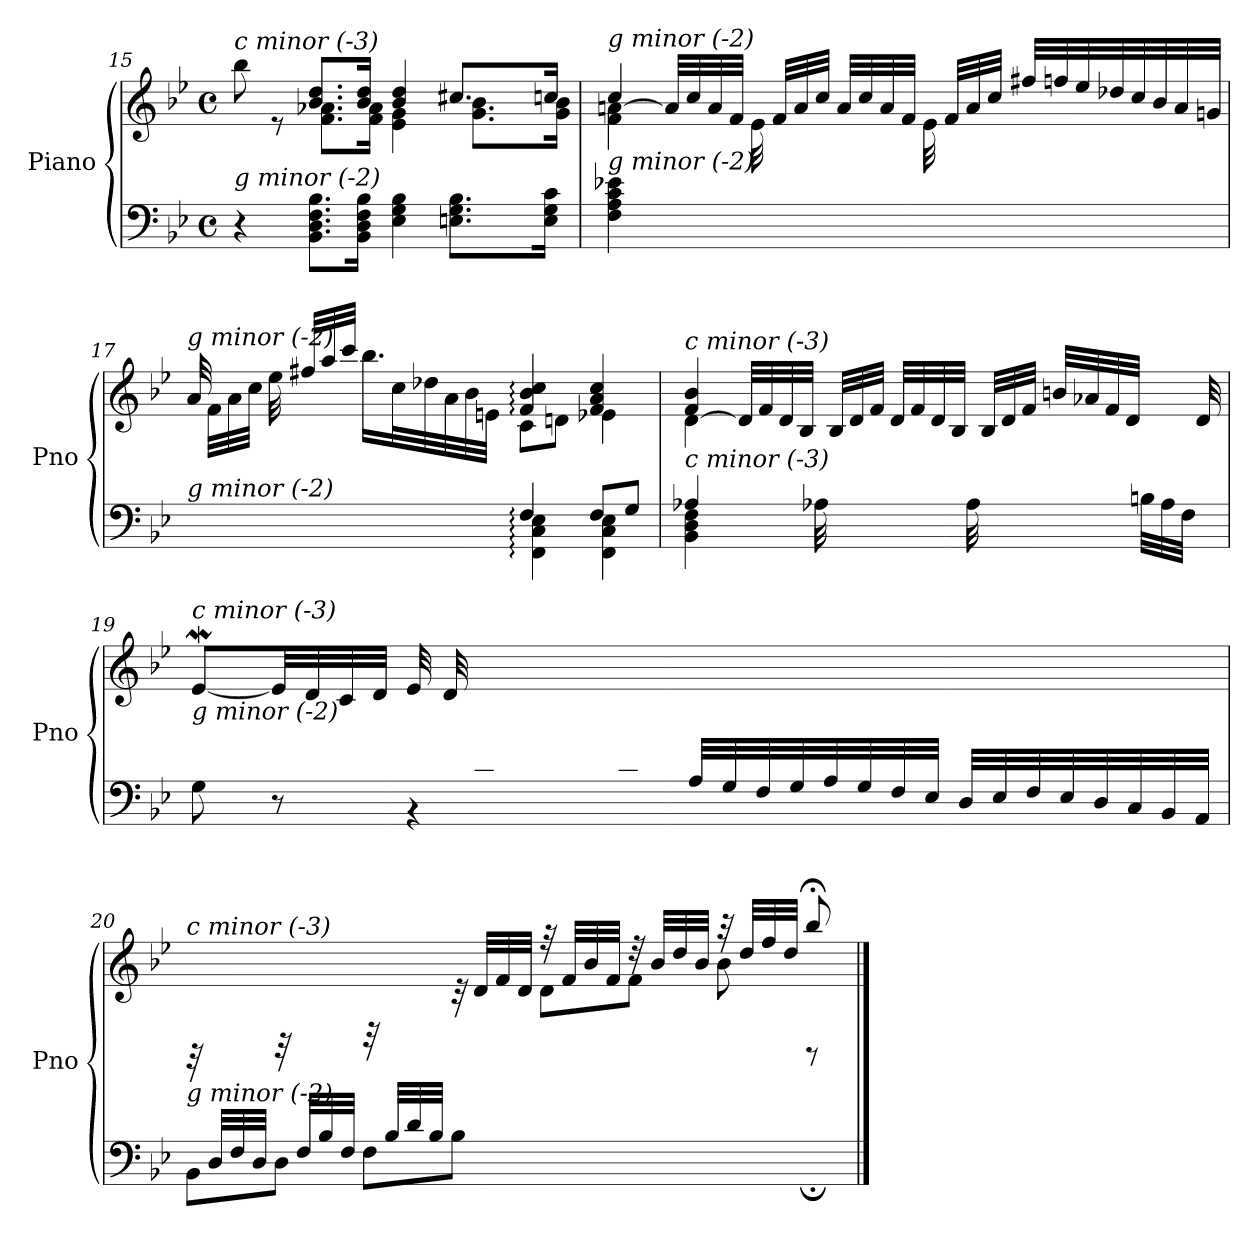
**kern	**kern
*part1	*part1
*staff2	*staff1
*I"Piano	*
*I'Pno	*
*clefF4	*clefG2
*k[b-e-]	*k[b-e-]
*M4/4	*M4/4
*met(c)	*met(c)
=15	=15
*^	*^
!	!	!LO:TX:i:t=c minor (-3)	!
!LO:TX:i:t=g minor (-2)	!	!	!
4ryy	4r	8bb-\	4ryy
.	.	8re	.
2.ryy	8.BB-\ 8.D\ 8.F\ 8.B-\L	8.b-/ 8.dd/L	8.f\ 8.a-X\L
.	16BB-\ 16D\ 16F\ 16B-\Jk	16b-/ 16dd/Jk	16f\ 16a-\Jk
.	4E-\ 4G\ 4B-\	4b-/ 4dd/	4e-\ 4g\
.	8.En\ 8.G\ 8.B-\L	8.cc#Xi/L	8.g\ 8.b-\L
.	16E\ 16G\ 16c\Jk	16cc/Jk	16g\ 16b-\Jk
!!LO:PB:g=z
=16	=16	=16	=16
*	*	*	*^
!	!	!LO:TX:i:t=g minor (-2)	!	!
!LO:TX:i:t=g minor (-2)	!	!	!	!
4ryy	4F\ 4A\ 4c\ 4e-X\	4f\ [4an\	4cc/	4.ryy
2.ryy	8ryy	32a/LLL]	2.ryy	.
.	.	32cc/	.	.
.	.	32a/	.	.
.	.	32f/JJJ	.	.
.	32ryy	32ryy	.	32e-\
.	32ryy	32f/LLL	.	8..ryy
.	16ryy	32a/	.	.
.	.	32cc/JJJ	.	.
.	8ryy	32a/LLL	.	.
.	.	32cc/	.	.
.	.	32a/	.	.
.	.	32f/JJJ	.	.
.	32ryy	32ryy	.	32e-\
.	32ryy	32f/LLL	.	4ryy
.	16ryy	32a/	.	.
.	.	32cc/JJJ	.	.
.	4ryy	32ff#Xi/LLL	.	.
.	.	32ff/	.	.
.	.	32ee-/	.	.
.	.	32dd-Xj/	.	.
.	.	32cc/	.	.
.	.	32b-/	.	16.ryy
.	.	32a/	.	.
.	.	32gn/JJJ	.	.
=17	=17	=17	=17	=17
*	*^	*	*	*^
!	!	!	!LO:TX:i:t=g minor (-2)	!	!	!
!LO:TX:i:t=g minor (-2)	!	!	!	!	!	!
2ryy	32ryy	2ryy	32a/	2ryy	32ryy	2ryy
.	8ryy	.	32ryy	.	32f\LLL	.
.	.	.	32ryy	.	32a\	.
.	.	.	32ryy	.	32cc\JJJ	.
.	.	.	32ryy	.	32ee-\	.
.	32ryy	.	32ff#Xi/LLL	.	16.ryy	.
.	16ryy	.	32aa/	.	.	.
.	.	.	32ccc/JJJ	.	.	.
.	4ryy	.	4ryy	.	16.bb-\LL	.
.	.	.	.	.	32cc\L	.
.	.	.	.	.	32dd-X\	.
.	.	.	.	.	32a\	.
.	.	.	.	.	32b-\	.
.	.	.	.	.	32en\JJJ	.
2ryy	4F:/	4FF\: 4C\: 4E-\:	4f/: 4b-/: 4cc/:	8c\L	2ryy	2ryy
.	.	.	.	8dn\J	.	.
.	8F/L	4FF\ 4C\ 4E-\	4f/ 4a/ 4cc/	4e-X\	.	.
.	8G/J	.	.	.	.	.
*	*	*	*	*	*v	*v
!!LO:LB:g=z
=18	=18	=18	=18	=18	=18
!	!	!	!LO:TX:i:t=c minor (-3)	!	!
!LO:TX:i:t=c minor (-3)	!	!	!	!	!
4ryy	4A-X/	4BB-\ 4D\ 4F\	[4d\	4f/ 4b-/	4ryy
2.ryy	8ryy	2.ryy	32d/LLL]	2.ryy	2.ryy
.	.	.	32f/	.	.
.	.	.	32d/	.	.
.	.	.	32B-/JJJ	.	.
.	32A-X\	.	32ryy	.	.
.	32ryy	.	32B-/LLL	.	.
.	16ryy	.	32d/	.	.
.	.	.	32f/JJJ	.	.
.	8ryy	.	32d/LLL	.	.
.	.	.	32f/	.	.
.	.	.	32d/	.	.
.	.	.	32B-/JJJ	.	.
.	32A-\	.	32ryy	.	.
.	32ryy	.	32B-/LLL	.	.
.	16ryy	.	32d/	.	.
.	.	.	32f/JJJ	.	.
.	8ryy	.	32bni/LLL	.	.
.	.	.	32a-X/	.	.
.	.	.	32f/	.	.
.	.	.	32d/JJJ	.	.
.	32Bni\LLL	.	32ryy	.	.
.	32A-\	.	32ryy	.	.
.	32F\JJJ	.	32ryy	.	.
.	32ryy	.	32d/	.	.
*	*v	*v	*	*	*
*	*	*v	*v	*v
=19	=19	=19
!	!	!LO:TX:i:t=c minor (-3)
!LO:TX:i:t=g minor (-2)	!	!
4ryy	8G\	[8e-w/L
.	8r	32e-/LL]
.	.	32d/
.	.	32c/
.	.	32d/JJJ
16ryy	4r	32e-/LLL
.	.	32d/
32c/	.	8.ryy
32B-/	.	.
32An/	.	.
32B-/	.	.
32c/	.	.
32B-/JJJ	.	.
2ryy	32A/LLL	2ryy
.	32G/	.
.	32F/	.
.	32G/	.
.	32A/	.
.	32G/	.
.	32F/	.
.	32E-/JJJ	.
.	32D/LLL	.
.	32E-/	.
.	32F/	.
.	32E-/	.
.	32D/	.
.	32C/	.
.	32BB-/	.
.	32AA/JJJ	.
!!LO:LB:g=z
=20	=20	=20
*	*	*^
!	!	!LO:TX:i:t=c minor (-3)	!
!LO:TX:i:t=g minor (-2)	!	!	!
32ryy	8BB-\L	32rEE	2ryy
32D/LLL	.	16.ryy	.
32F/	.	.	.
32D/JJJ	.	.	.
32ryy	8D\J	32rGG	.
32F/LLL	.	16.ryy	.
32B-/	.	.	.
32F/JJJ	.	.	.
32ryy	8F\L	32rBB	.
32B-/LLL	.	16.ryy	.
32d/	.	.	.
32B-/JJJ	.	.	.
2ryy	8B-\J	32rc	.
.	.	32d/LLL	.
.	.	32f/	.
.	.	32d/JJJ	.
.	4.ryy	32r	8d\L
.	.	32f/LLL	.
.	.	32b-/	.
.	.	32f/JJJ	.
.	.	32rdd	8f\J
.	.	32b-/LLL	.
.	.	32dd/	.
.	.	32b-/JJJ	.
.	.	32raa	8b-\
.	.	32dd/LLL	.
.	.	32ff/	.
.	.	32dd/JJJ	.
8ryy	8r;ccc	8bb-;</	8ryy
*v	*v	*	*
*	*v	*v
==	==
*-	*-
